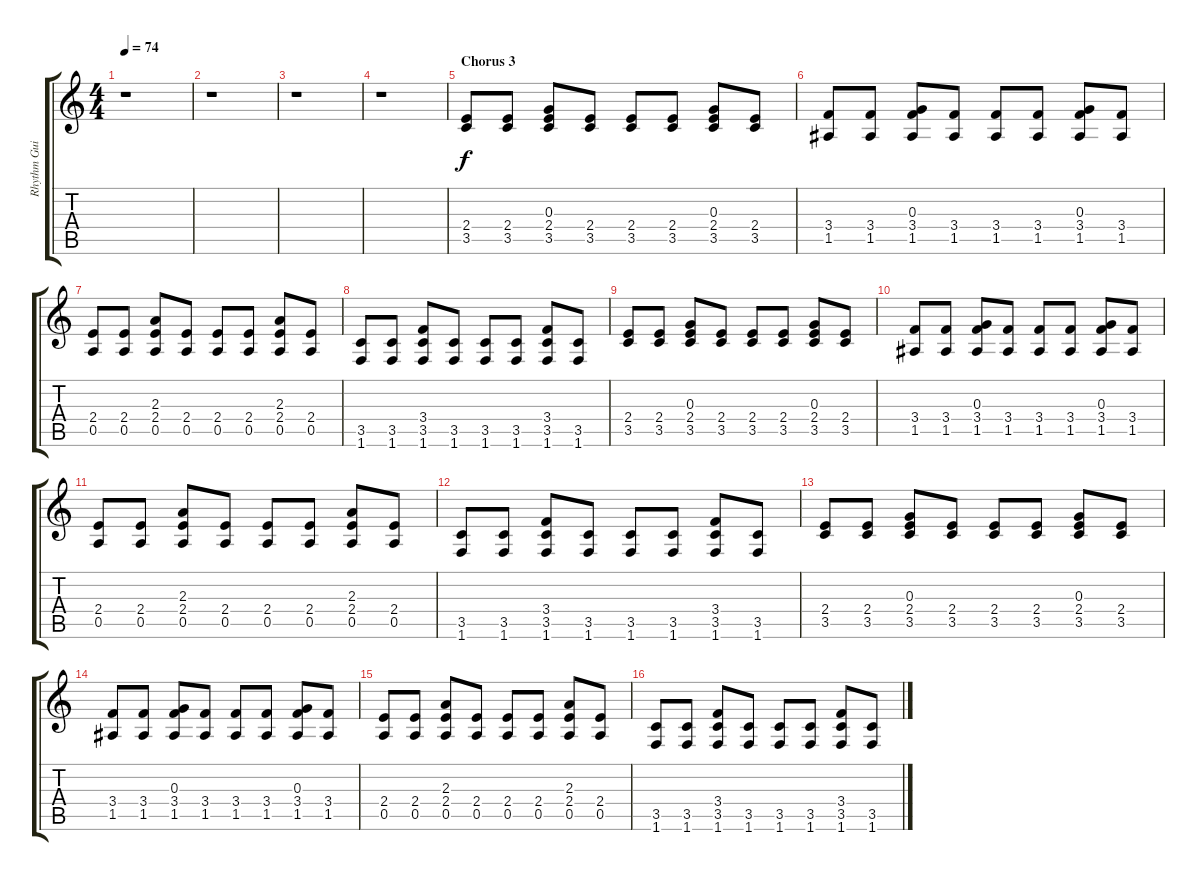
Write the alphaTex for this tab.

\track ("Rhythm Guitar" "Rhythm Gui") {instrument overdrivenguitar}
\staff {score tabs}
\tuning (E4 B3 G3 D3 A2 E2) {hide}
\ts (4 4)
\tempo 74
\clef g2
\ks c
r.1{dy f} |
r.1 |
r.1 |
r.1 |
\section ("" "Chorus 3")
(2.4 3.5).8 (2.4 3.5).8 (0.3 2.4 3.5).8 (2.4 3.5).8 (2.4 3.5).8 (2.4 3.5).8 (0.3 2.4 3.5).8 (2.4 3.5).8 |
(3.4 1.5).8 (3.4 1.5).8 (0.3 3.4 1.5).8 (3.4 1.5).8 (3.4 1.5).8 (3.4 1.5).8 (0.3 3.4 1.5).8 (3.4 1.5).8 |
(2.4 0.5).8 (2.4 0.5).8 (2.3 2.4 0.5).8 (2.4 0.5).8 (2.4 0.5).8 (2.4 0.5).8 (2.3 2.4 0.5).8 (2.4 0.5).8 |
(3.5 1.6).8 (3.5 1.6).8 (3.4 3.5 1.6).8 (3.5 1.6).8 (3.5 1.6).8 (3.5 1.6).8 (3.4 3.5 1.6).8 (3.5 1.6).8 |
(2.4 3.5).8 (2.4 3.5).8 (0.3 2.4 3.5).8 (2.4 3.5).8 (2.4 3.5).8 (2.4 3.5).8 (0.3 2.4 3.5).8 (2.4 3.5).8 |
(3.4 1.5).8 (3.4 1.5).8 (0.3 3.4 1.5).8 (3.4 1.5).8 (3.4 1.5).8 (3.4 1.5).8 (0.3 3.4 1.5).8 (3.4 1.5).8 |
(2.4 0.5).8 (2.4 0.5).8 (2.3 2.4 0.5).8 (2.4 0.5).8 (2.4 0.5).8 (2.4 0.5).8 (2.3 2.4 0.5).8 (2.4 0.5).8 |
(3.5 1.6).8 (3.5 1.6).8 (3.4 3.5 1.6).8 (3.5 1.6).8 (3.5 1.6).8 (3.5 1.6).8 (3.4 3.5 1.6).8 (3.5 1.6).8 |
(2.4 3.5).8 (2.4 3.5).8 (0.3 2.4 3.5).8 (2.4 3.5).8 (2.4 3.5).8 (2.4 3.5).8 (0.3 2.4 3.5).8 (2.4 3.5).8 |
(3.4 1.5).8 (3.4 1.5).8 (0.3 3.4 1.5).8 (3.4 1.5).8 (3.4 1.5).8 (3.4 1.5).8 (0.3 3.4 1.5).8 (3.4 1.5).8 |
(2.4 0.5).8 (2.4 0.5).8 (2.3 2.4 0.5).8 (2.4 0.5).8 (2.4 0.5).8 (2.4 0.5).8 (2.3 2.4 0.5).8 (2.4 0.5).8 |
(3.5 1.6).8 (3.5 1.6).8 (3.4 3.5 1.6).8 (3.5 1.6).8 (3.5 1.6).8 (3.5 1.6).8 (3.4 3.5 1.6).8 (3.5 1.6).8
